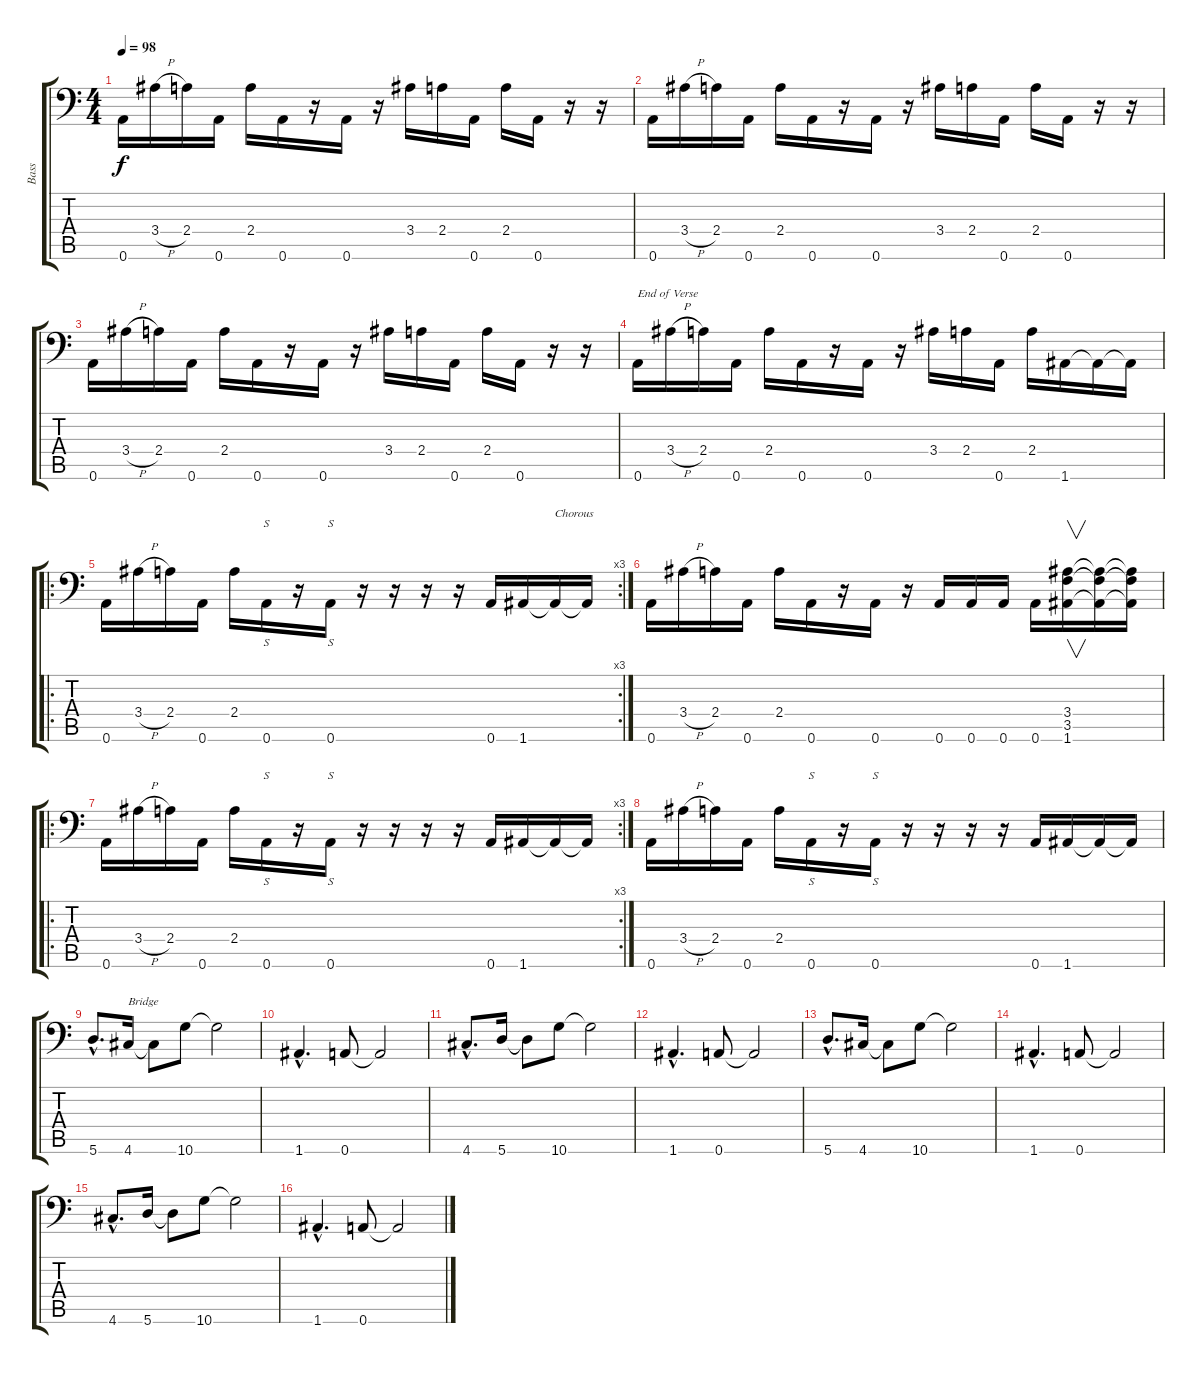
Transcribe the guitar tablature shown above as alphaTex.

\track ("Bass" "Bass") {instrument slapbass1}
\staff {score tabs}
\tuning (D3 F3 C3 G2 D2 A1) {hide}
\ts (4 4)
\tempo 98
\clef f4
\ks c
0.6.16{dy f} 3.4{h}.16 2.4.16 0.6.16 2.4.16 0.6.16 r.16 0.6.16 r.16 3.4.16 2.4.16 0.6.16 2.4.16 0.6.16 r.16 r.16 |
0.6.16 3.4{h}.16 2.4.16 0.6.16 2.4.16 0.6.16 r.16 0.6.16 r.16 3.4.16 2.4.16 0.6.16 2.4.16 0.6.16 r.16 r.16 |
0.6.16 3.4{h}.16 2.4.16 0.6.16 2.4.16 0.6.16 r.16 0.6.16 r.16 3.4.16 2.4.16 0.6.16 2.4.16 0.6.16 r.16 r.16 |
0.6.16{txt "End of Verse"} 3.4{h}.16 2.4.16 0.6.16 2.4.16 0.6.16 r.16 0.6.16 r.16 3.4.16 2.4.16 0.6.16 2.4.16 1.6.16 1.6{t}.16 1.6{t}.16 |
\ro
\rc 3
0.6.16 3.4{h}.16 2.4.16 0.6.16 2.4.16 0.6.16{s} r.16 0.6.16{s} r.16 r.16 r.16 r.16 0.6.16 1.6.16 1.6{t}.16{txt "Chorous"} 1.6{t}.16 |
0.6.16 3.4{h}.16 2.4.16 0.6.16 2.4.16 0.6.16 r.16 0.6.16 r.16 0.6.16 0.6.16 0.6.16 0.6.16 (3.4 3.5 1.6).16{v} (3.4{t} 3.5{t} 1.6{t}).16 (3.4{t} 3.5{t} 1.6{t}).16 |
\ro
\rc 3
0.6.16 3.4{h}.16 2.4.16 0.6.16 2.4.16 0.6.16{s} r.16 0.6.16{s} r.16 r.16 r.16 r.16 0.6.16 1.6.16 1.6{t}.16 1.6{t}.16 |
0.6.16 3.4{h}.16 2.4.16 0.6.16 2.4.16 0.6.16{s} r.16 0.6.16{s} r.16 r.16 r.16 r.16 0.6.16 1.6.16 1.6{t}.16 1.6{t}.16 |
5.6{hac}.8{d} 4.6.16{txt "Bridge"} 4.6{t}.8 10.6.8 10.6{t}.2 |
1.6{hac}.4{d} 0.6.8 0.6{t}.2 |
4.6{hac}.8{d} 5.6.16 5.6{t}.8 10.6.8 10.6{t}.2 |
1.6{hac}.4{d} 0.6.8 0.6{t}.2 |
5.6{hac}.8{d} 4.6.16 4.6{t}.8 10.6.8 10.6{t}.2 |
1.6{hac}.4{d} 0.6.8 0.6{t}.2 |
4.6{hac}.8{d} 5.6.16 5.6{t}.8 10.6.8 10.6{t}.2 |
1.6{hac}.4{d} 0.6.8 0.6{t}.2
